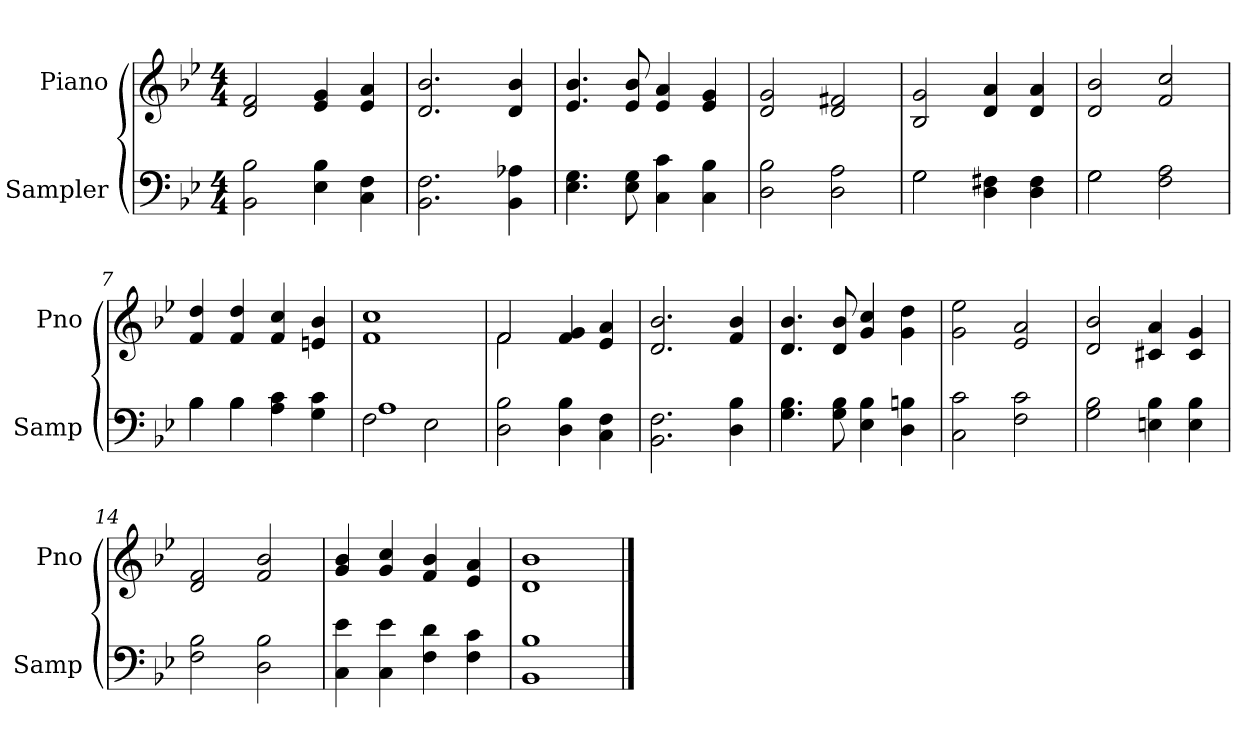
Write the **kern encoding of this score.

**kern	**kern
*part2	*part1
*staff2	*staff1
*I"Sampler	*I"Piano
*I'Samp	*I'Pno
*clefF4	*clefG2
*k[b-e-]	*k[b-e-]
*B-:	*B-:
*M4/4	*M4/4
=1	=1
2BB- 2B-	2d 2f
4E- 4B-	4e- 4g
4C 4F	4e- 4a
=2	=2
2.BB- 2.F	2.d 2.b-
4BB- 4A-X	4d 4b-
=3	=3
4.E- 4.G	4.e- 4.b-
8E- 8G	8e- 8b-
4C 4c	4e- 4a
4C 4B-	4e- 4g
=4	=4
2D 2B-	2d 2g
2D 2A	2d 2f#X
=5	=5
*^	*
2G\	2G	2B- 2g
4D 4F#X	2ryy	4d 4a
4D 4F#	.	4d 4a
=6	=6	=6
2G\	2G	2d 2b-
2F 2A	2ryy	2f 2cc
=7	=7	=7
4B-\	4B-	4f 4dd
4B-\	4B-	4f 4dd
4A 4c	2ryy	4f 4cc
4G 4c	.	4en 4b-
=8	=8	=8
2F\	1A	1f 1cc
2E-\	.	.
*v	*v	*
=9	=9
*	*^
2D 2B-	2f/	2f
4D 4B-	4f 4g	2ryy
4C 4F	4e- 4a	.
*	*v	*v
=10	=10
2.BB- 2.F	2.d 2.b-
4D 4B-	4f 4b-
=11	=11
4.G 4.B-	4.d 4.b-
8G 8B-	8d 8b-
4E- 4B-	4g 4cc
4D 4Bn	4g 4dd
=12	=12
2C 2c	2g 2ee-
2F 2c	2e- 2a
=13	=13
2G 2B-	2d 2b-
4En 4B-	4c#X 4a
4E 4B-	4c# 4g
=14	=14
2F 2B-	2d 2f
2D 2B-	2f 2b-
=15	=15
4C 4e-	4g 4b-
4C 4e-	4g 4cc
4F 4d	4f 4b-
4F 4c	4e- 4a
=16	=16
1BB- 1B-	1d 1b-
==	==
*-	*-
